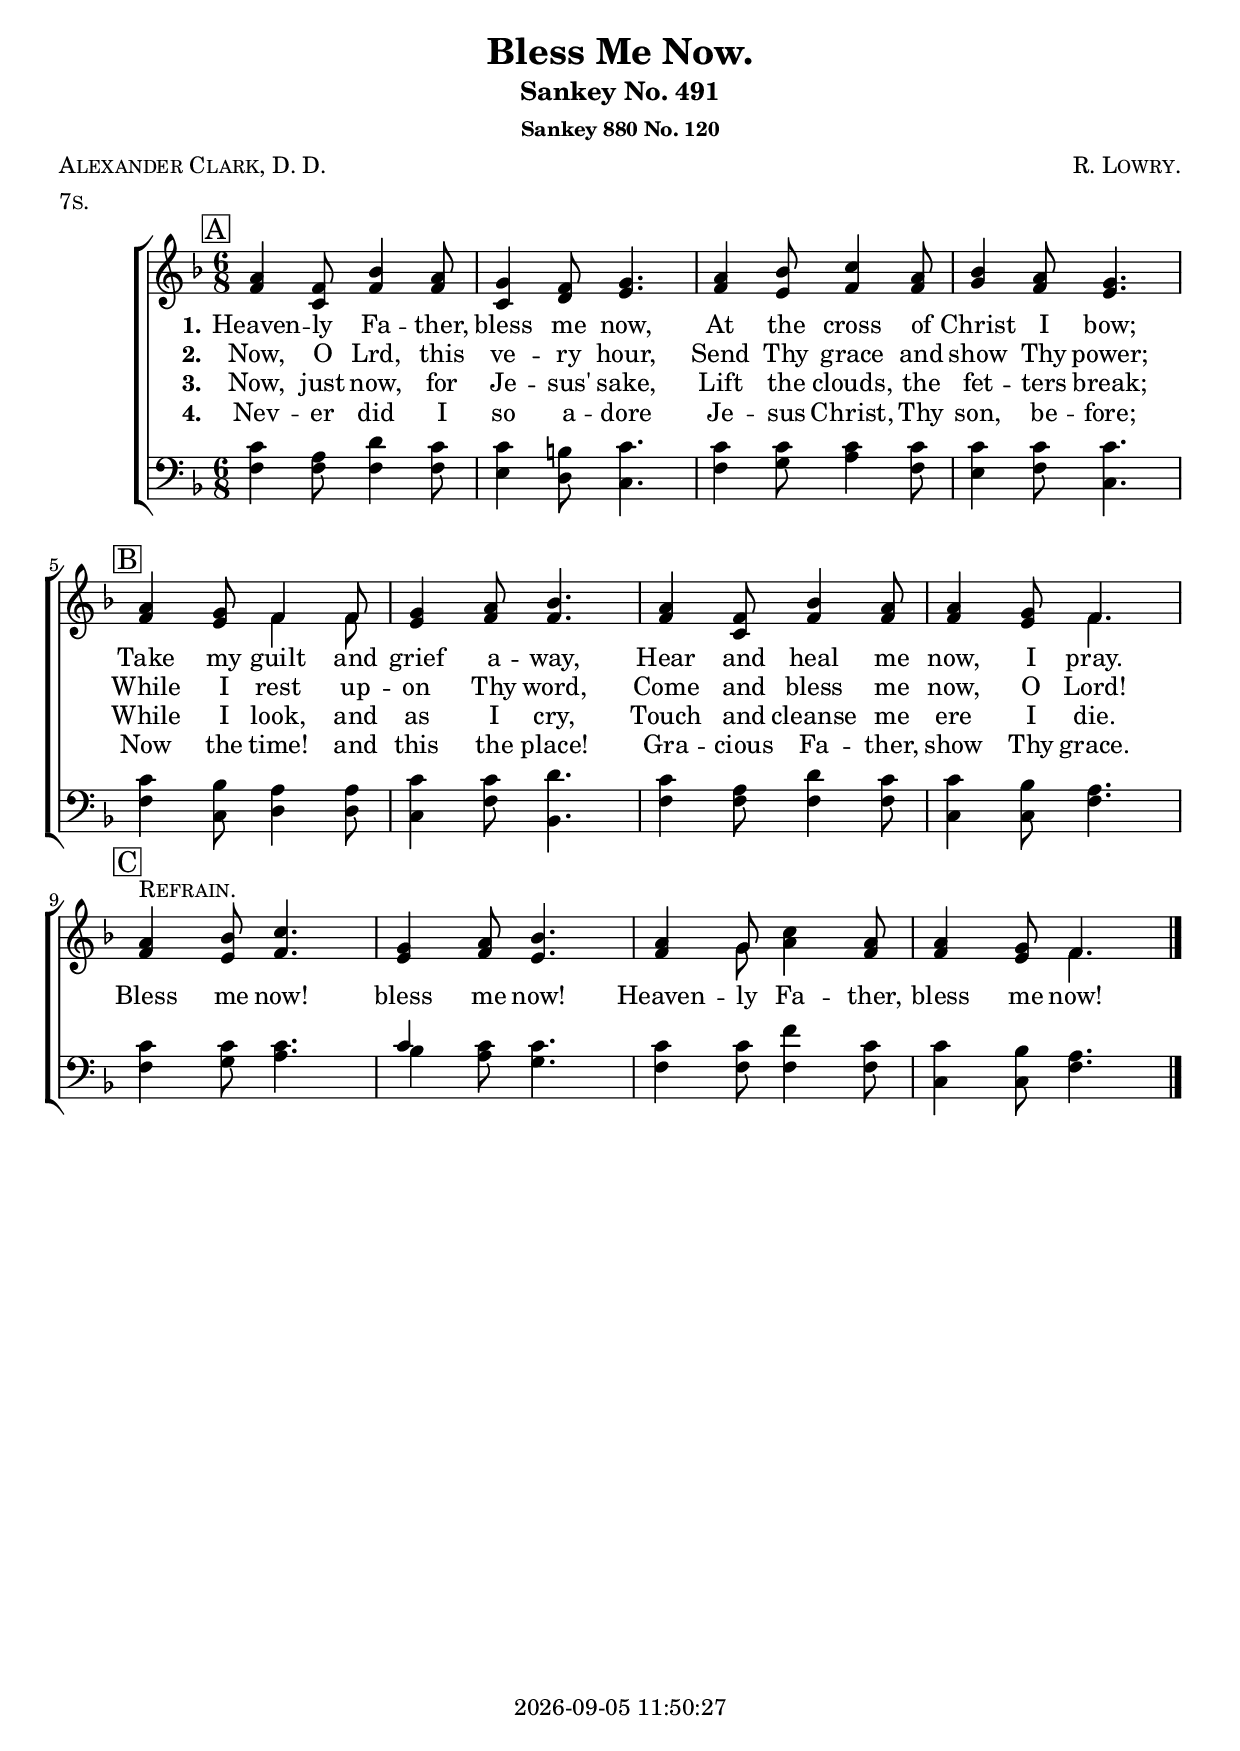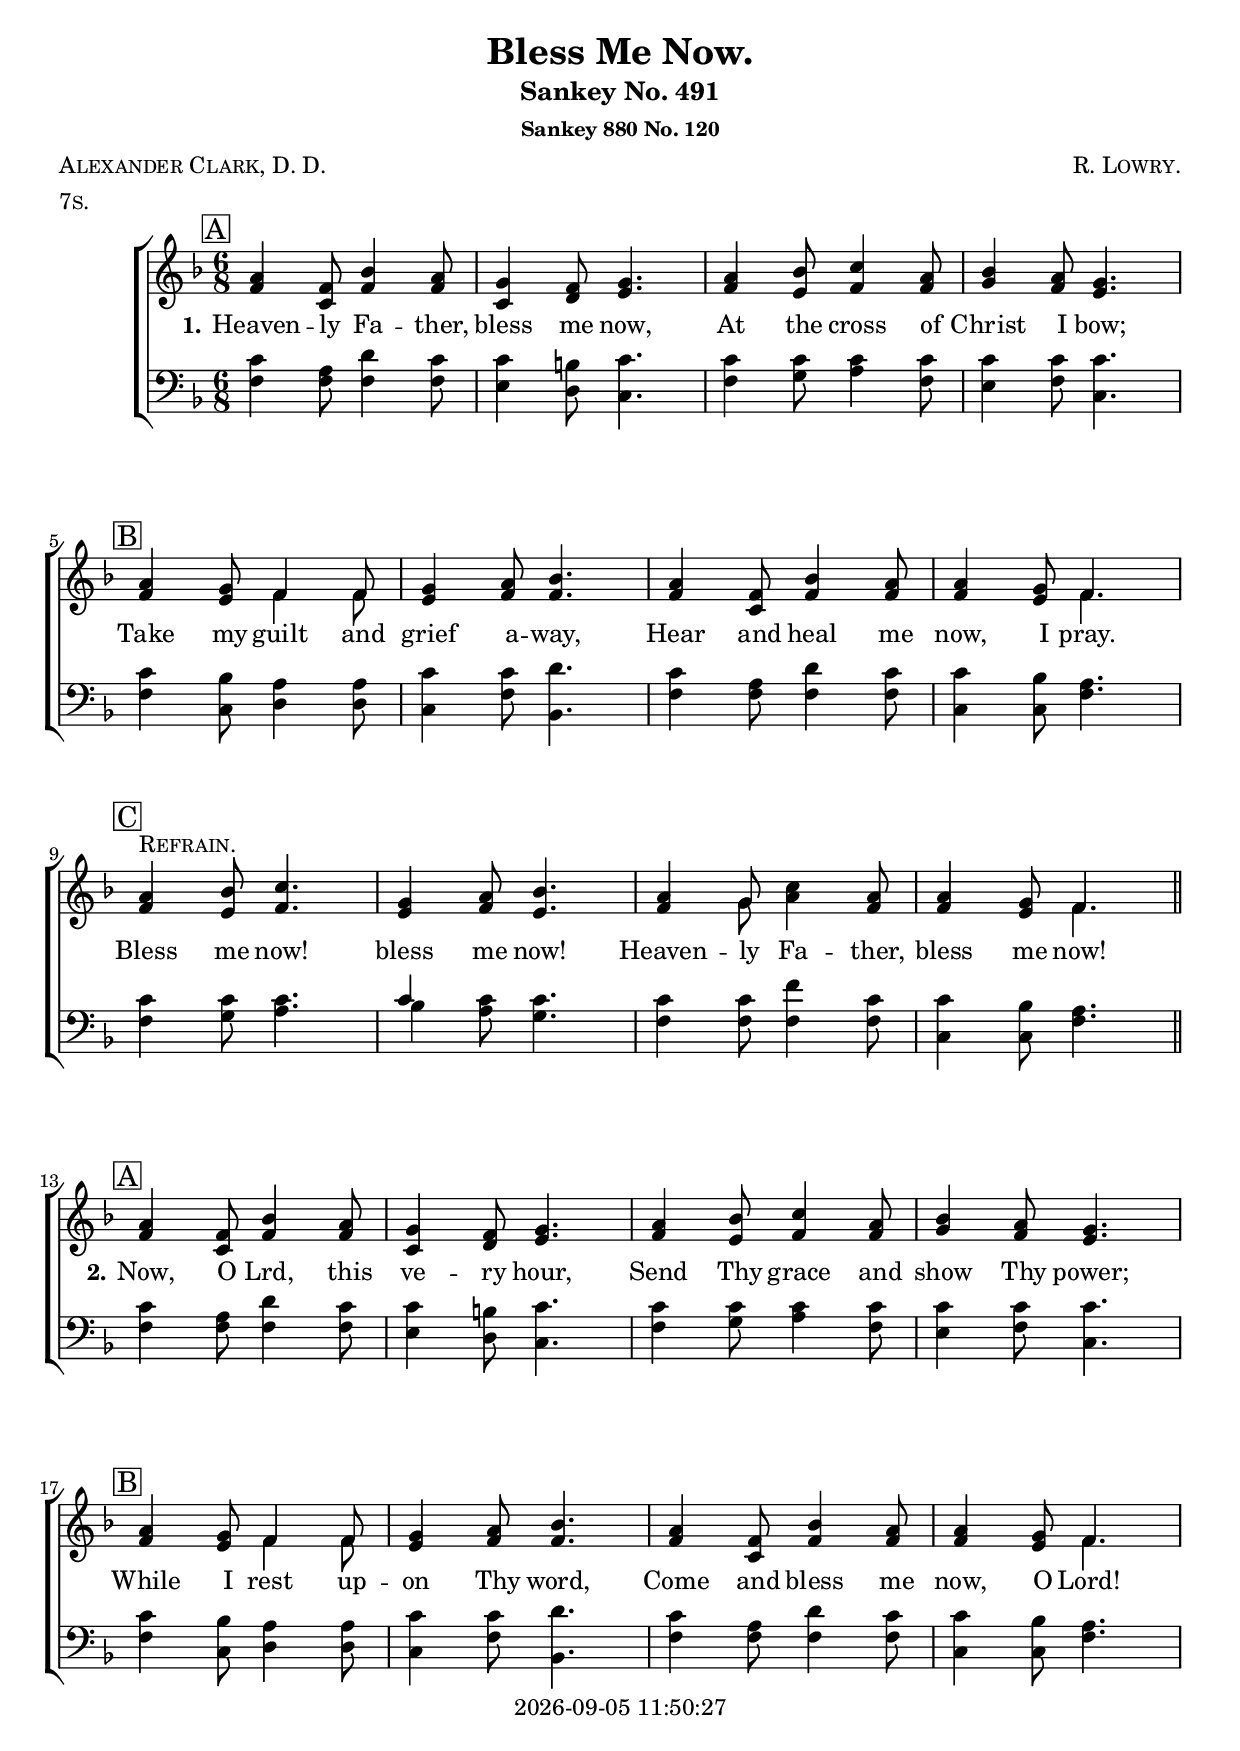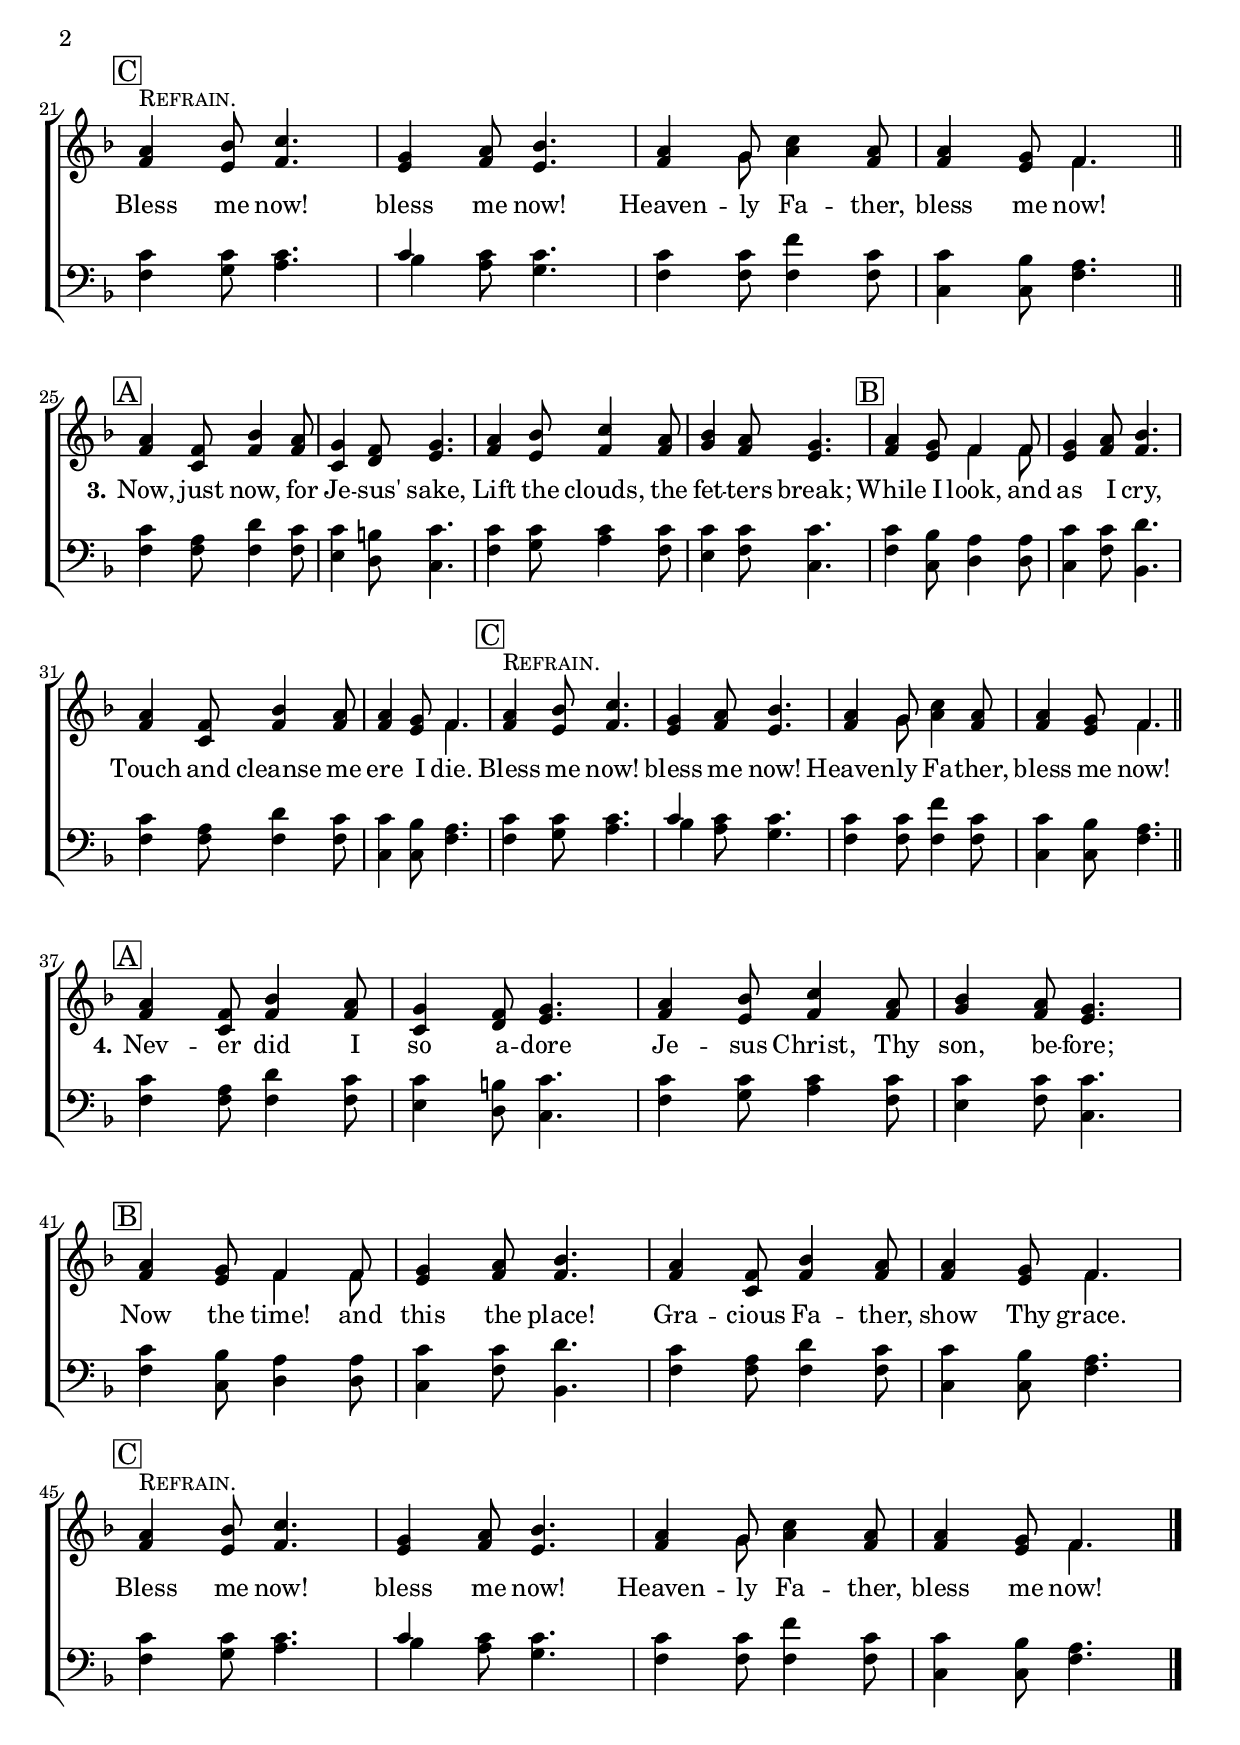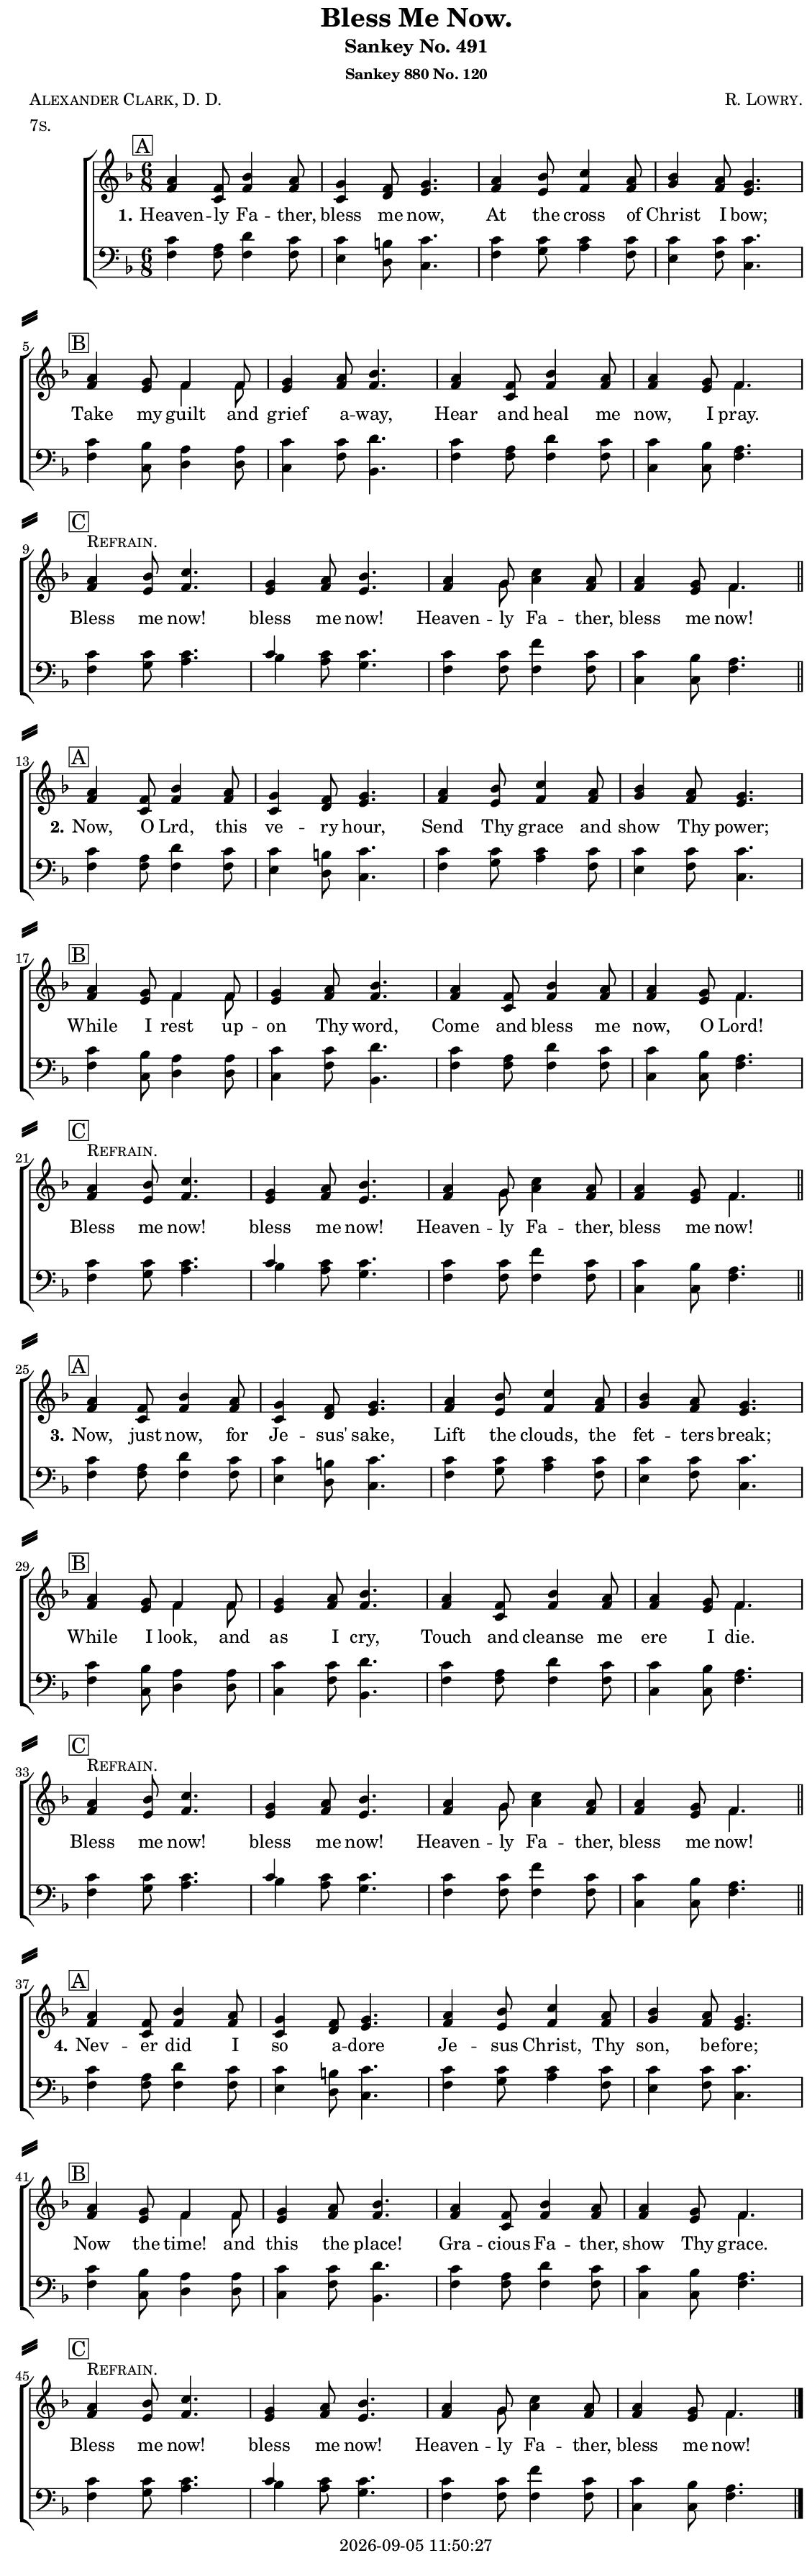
\version "2.22.1"

\include "articulate.ly"

today = #(strftime "%Y-%m-%d %H:%M:%S" (localtime (current-time)))

\header {
% centered at top
%  dedication  = "dedication"
  title       = "Bless Me Now."
  subtitle    = "Sankey No. 491"
  subsubtitle = "Sankey 880 No. 120"
%  instrument  = "instrument"
  
% arrangement of following lines:
%
%  poet    composer
%  meter   arranger
%  piece       opus

  composer    = \markup\smallCaps "R. Lowry."
%  arranger    = "arranger"
%  opus        = "opus"

  poet        = \markup\smallCaps "Alexander Clark, D. D."
  meter       = \markup\smallCaps "7s."
%  piece       = \markup\smallCaps "piece"

% centered at bottom
% tagline     = "tagline" % default lilypond version
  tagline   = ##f
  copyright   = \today
}

% #(set-global-staff-size 16)

global = {
  \key f \major
  \time 6/8
}

RehearsalTrack = {
% \set Score.currentBarNumber = #5
  \mark \markup { \box "A" } s2.*4
  \mark \markup { \box "B" } s2.*4
  \mark \markup { \box "C" } s2.*4
}

TempoTrack = {
  \set Score.tempoHideNote = ##t
  \tempo 4=120
}

nl = { \bar "||" \break }

soprano = \relative {
  \autoBeamOff
  a'4 f8 bes4 a8 | g4 f8 g4. | a4 bes8 c4 a8 | bes4 a8 g4. |
  a4 g8 f4 8 | g4 a8 bes4. | a4 f8 bes4 a8 | a4 g8 f4. |
  a4^\markup\smallCaps Refrain. bes8 c4. | g4 a8 bes4. | a4 g8 c4 a8 | a4 g8 f4. |
}

alto = \relative {
  \autoBeamOff
  f'4 c8 f4 8 | c4 d8 e4. | f4 e8 f4 8 | g4 f8 e4. |
  f4 e8 f4 8 | e4 f8 4. | 4 c8 f4 8 | 4 e8 f4. |
  f4 e8 f4. | e4 f8 e4. | f4 g8 a4 f8 | 4 e8 f4. |
}

tenor = \relative {
  \autoBeamOff
  c'4 a8 d4 c8 | c4 b8 c4. | c4 8 4 8 | 4 8 4. |
  c4 bes8 a4 8 | c4 8 d4. | c4 a8 d4 c8 | c4 bes8 a4. |
  c4 8 4. | 4 8 4. | 4 8 f4 c8 | c4 bes 8 a4. |
}

bass = \relative {
  \autoBeamOff
  f4 8 4 8 | e4 d8 c4. | f4 g8 a4 f8 | e4 f8 c4. |
  f4 c8 d4 8 | c4 f8 bes,4. | f'4 8 4 8 | c4 8 f4. |
  f4 g8 a4. | bes4 a8 g4. | f4 8 4 8 | c4 8 f4. |
}

nom  = {   \set ignoreMelismata = ##t }
yesm = { \unset ignoreMelismata       }

chorus = \lyricmode {
  Bless me now! bless me now!
  Heaven -- ly Fa -- ther, bless me now!
}

chorusMen = \lyricmode {
}

verses = 4

wordsOne = \lyricmode {
  \set stanza = "1."
  Heaven -- ly Fa -- ther, bless me now,
  At the cross of Christ I bow;
  Take my guilt and grief a -- way,
  Hear and heal me now, I pray.
}
  
wordsTwo = \lyricmode {
  \set stanza = "2."
  Now, O Lrd, this ve -- ry hour,
  Send Thy grace and show Thy power;
  While I rest up -- on Thy word,
  Come and bless me now, O Lord!
}
  
wordsThree = \lyricmode {
  \set stanza = "3."
  Now, just now, for Je -- sus' sake,
  Lift the clouds, the fet -- ters break;
  While I look, and as I cry,
  Touch and cleanse me ere I die.
}
  
wordsFour = \lyricmode {
  \set stanza = "4."
  Nev -- er did I so a -- dore
  Je -- sus Christ, Thy son, be -- fore;
  Now the time! and this the place!
  Gra -- cious Fa -- ther, show Thy grace.
}
  
wordsMidi = \lyricmode {
  \set stanza = "1."
  "Heaven" "ly " Fa "ther, " "bless " "me " "now, "
  "\nAt " "the " "cross " "of " "Christ " "I " "bow; "
  "\nTake " "my " "guilt " "and " "grief " a "way, "
  "\nHear " "and " "heal " "me " "now, " "I " "pray. "
  "\nBless " "me " "now! " "bless " "me " "now! "
  "\nHeaven" "ly " Fa "ther, " "bless " "me " "now!\n"

  \set stanza = "2."
  "\nNow, " "O " "Lrd, " "this " ve "ry " "hour, "
  "\nSend " "Thy " "grace " "and " "show " "Thy " "power; "
  "\nWhile " "I " "rest " up "on " "Thy " "word, "
  "\nCome " "and " "bless " "me " "now, " "O " "Lord! "
  "\nBless " "me " "now! " "bless " "me " "now! "
  "\nHeaven" "ly " Fa "ther, " "bless " "me " "now!\n"

  \set stanza = "3."
  "\nNow, " "just " "now, " "for " Je "sus' " "sake, "
  "\nLift " "the " "clouds, " "the " fet "ters " "break; "
  "\nWhile " "I " "look, " "and " "as " "I " "cry, "
  "\nTouch " "and " "cleanse " "me " "ere " "I " "die. "
  "\nBless " "me " "now! " "bless " "me " "now! "
  "\nHeaven" "ly " Fa "ther, " "bless " "me " "now!\n"

  \set stanza = "4."
  "\nNev" "er " "did " "I " "so " a "dore "
  "\nJe" "sus " "Christ, " "Thy " "son, " be "fore; "
  "\nNow " "the " "time! " "and " "this " "the " "place! "
  "\nGra" "cious " Fa "ther, " "show " "Thy " "grace. "
  "\nBless " "me " "now! " "bless " "me " "now! "
  "\nHeaven" "ly " Fa "ther, " "bless " "me " "now! "
}

wordsMidiMen = \lyricmode {
}

\book {
  \bookOutputSuffix "midi"
  \score {
%    \articulate
        \new ChoirStaff <<
                                % Soprano staff
          \new Staff = soprano
          <<
            \new Voice { \repeat unfold \verses \TempoTrack     }
            \new Voice { \global \repeat unfold \verses \soprano \bar "|." }
            \addlyrics \wordsMidi
          >>
                                % Alto staff
          \new Staff = alto
          <<
            \new Voice { \global \repeat unfold \verses { \alto \nl } \bar "|." }
          >>
                                % Tenor staff
          \new Staff = tenor
          <<
            \clef "treble_8"
            \new Voice { \global \repeat unfold \verses \tenor }
            \addlyrics \wordsMidiMen
          >>
                                % Bass staff
          \new Staff = bass
          <<
            \clef "bass"
            \new Voice { \global \repeat unfold \verses \bass }
          >>
        >>
    \midi {}
  }
}

\book {
  \bookOutputSuffix "repeat"
  \score {
        \new ChoirStaff <<
                                  % Joint soprano/alto staff
          \new Staff = women \with { printPartCombineTexts = ##f }
          <<
            \new Voice \RehearsalTrack
            \new Voice \TempoTrack
            \new NullVoice = "aligner" \soprano
            \new Voice \partCombine #'(2 . 88) { \global \soprano \bar "|." } { \global \alto }
            \new Lyrics \lyricsto "aligner" { \wordsOne \chorus }
            \new Lyrics \lyricsto "aligner"   \wordsTwo
            \new Lyrics \lyricsto "aligner"   \wordsThree
            \new Lyrics \lyricsto "aligner"   \wordsFour
          >>
                                  % Joint tenor/bass staff
          \new Staff = men \with { printPartCombineTexts = ##f }
          <<
            \clef "bass"
            \new Voice \partCombine #'(2 . 88) { \global \tenor } { \global \bass }
            \new NullVoice = alignerT { \tenor }
          >>
          \new Lyrics \with {alignAboveContext = men} \lyricsto alignerT \chorusMen
        >>
    \layout {
      indent = 1.5\cm
      \pointAndClickOff
      \context {
        \Staff \RemoveAllEmptyStaves
      }
    }
  }
}

singlescore = {
        \new ChoirStaff <<
                                  % Joint soprano/alto staff
          \new Staff = women \with { printPartCombineTexts = ##f }
          <<
            \new Voice { \repeat unfold \verses \RehearsalTrack }
            \new Voice { \repeat unfold \verses \TempoTrack }
            \new NullVoice = "aligner" { \repeat unfold \verses \soprano }
            \new Voice \partCombine #'(2 . 88) { \global \repeat unfold \verses \soprano \bar "|." }
                                    { \global \repeat unfold \verses { \alto \nl } \bar "|." }
            \new Lyrics \lyricsto "aligner" { \wordsOne   \chorus
                                              \wordsTwo   \chorus
                                              \wordsThree \chorus
                                              \wordsFour  \chorus
                                            }
          >>
                                  % Joint tenor/bass staff
          \new Staff = men \with { printPartCombineTexts = ##f }
          <<
            \clef "bass"
            \new Voice \partCombine #'(2 . 88) { \global \repeat unfold \verses \tenor }
                                    { \global \repeat unfold \verses \bass }
            \new NullVoice = alignerT { \repeat unfold \verses \tenor }
          >>
          \new Lyrics \with {alignAboveContext = men} \lyricsto alignerT { \repeat unfold \verses \chorusMen }
        >>
}

\book {
  \bookOutputSuffix "single"
  \score {
    \singlescore
    \layout {
      indent = 1.5\cm
      \pointAndClickOff
      \context {
        \Staff \RemoveAllEmptyStaves
      }
    }
  }
}

\book {
  \bookOutputSuffix "singlepage"
  \paper {
    top-margin = 0
    left-margin = 7
    right-margin = 1
    paper-width = 190\mm
    page-breaking = #ly:one-page-breaking
    system-system-spacing.basic-distance = #15
    system-separator-markup = \slashSeparator
  }
  \score {
    \singlescore
    \layout {
      indent = 1.5\cm
      \pointAndClickOff
      \context {
        \Staff \RemoveAllEmptyStaves
      }
    }
  }
}
